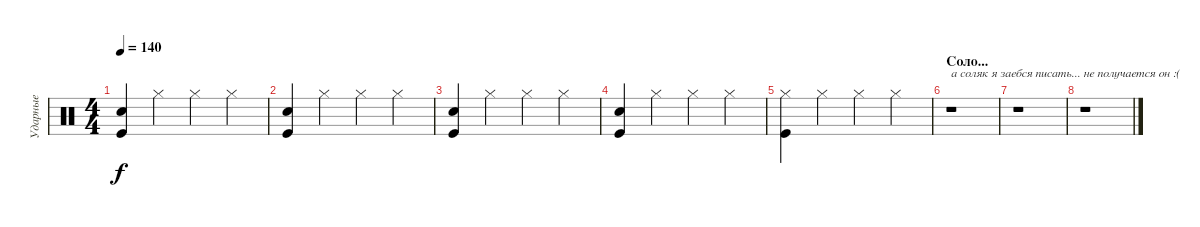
\track ("Ударные" "Ударные") {instrument percussion}
\staff {score}
\articulation defaults
\ts (4 4)
\tempo 140
\clef neutral
\ks c
("Kick (hit)" "Electric Snare (hit)").4{dy f} "Hi-Hat (closed)".4 "Hi-Hat (closed)".4 "Hi-Hat (closed)".4 |
("Kick (hit)" "Electric Snare (hit)").4 "Hi-Hat (closed)".4 "Hi-Hat (closed)".4 "Hi-Hat (closed)".4 |
("Kick (hit)" "Electric Snare (hit)").4 "Hi-Hat (closed)".4 "Hi-Hat (closed)".4 "Hi-Hat (closed)".4 |
("Kick (hit)" "Electric Snare (hit)").4 "Hi-Hat (closed)".4 "Hi-Hat (closed)".4 "Hi-Hat (closed)".4 |
("Kick (hit)" "Hi-Hat (closed)").4 "Hi-Hat (closed)".4 "Hi-Hat (closed)".4 "Hi-Hat (closed)".4 |
\section ("" "Соло...")
r.1{txt "а соляк я заебся писать... не получается он :("} |
r.1 |
r.1
